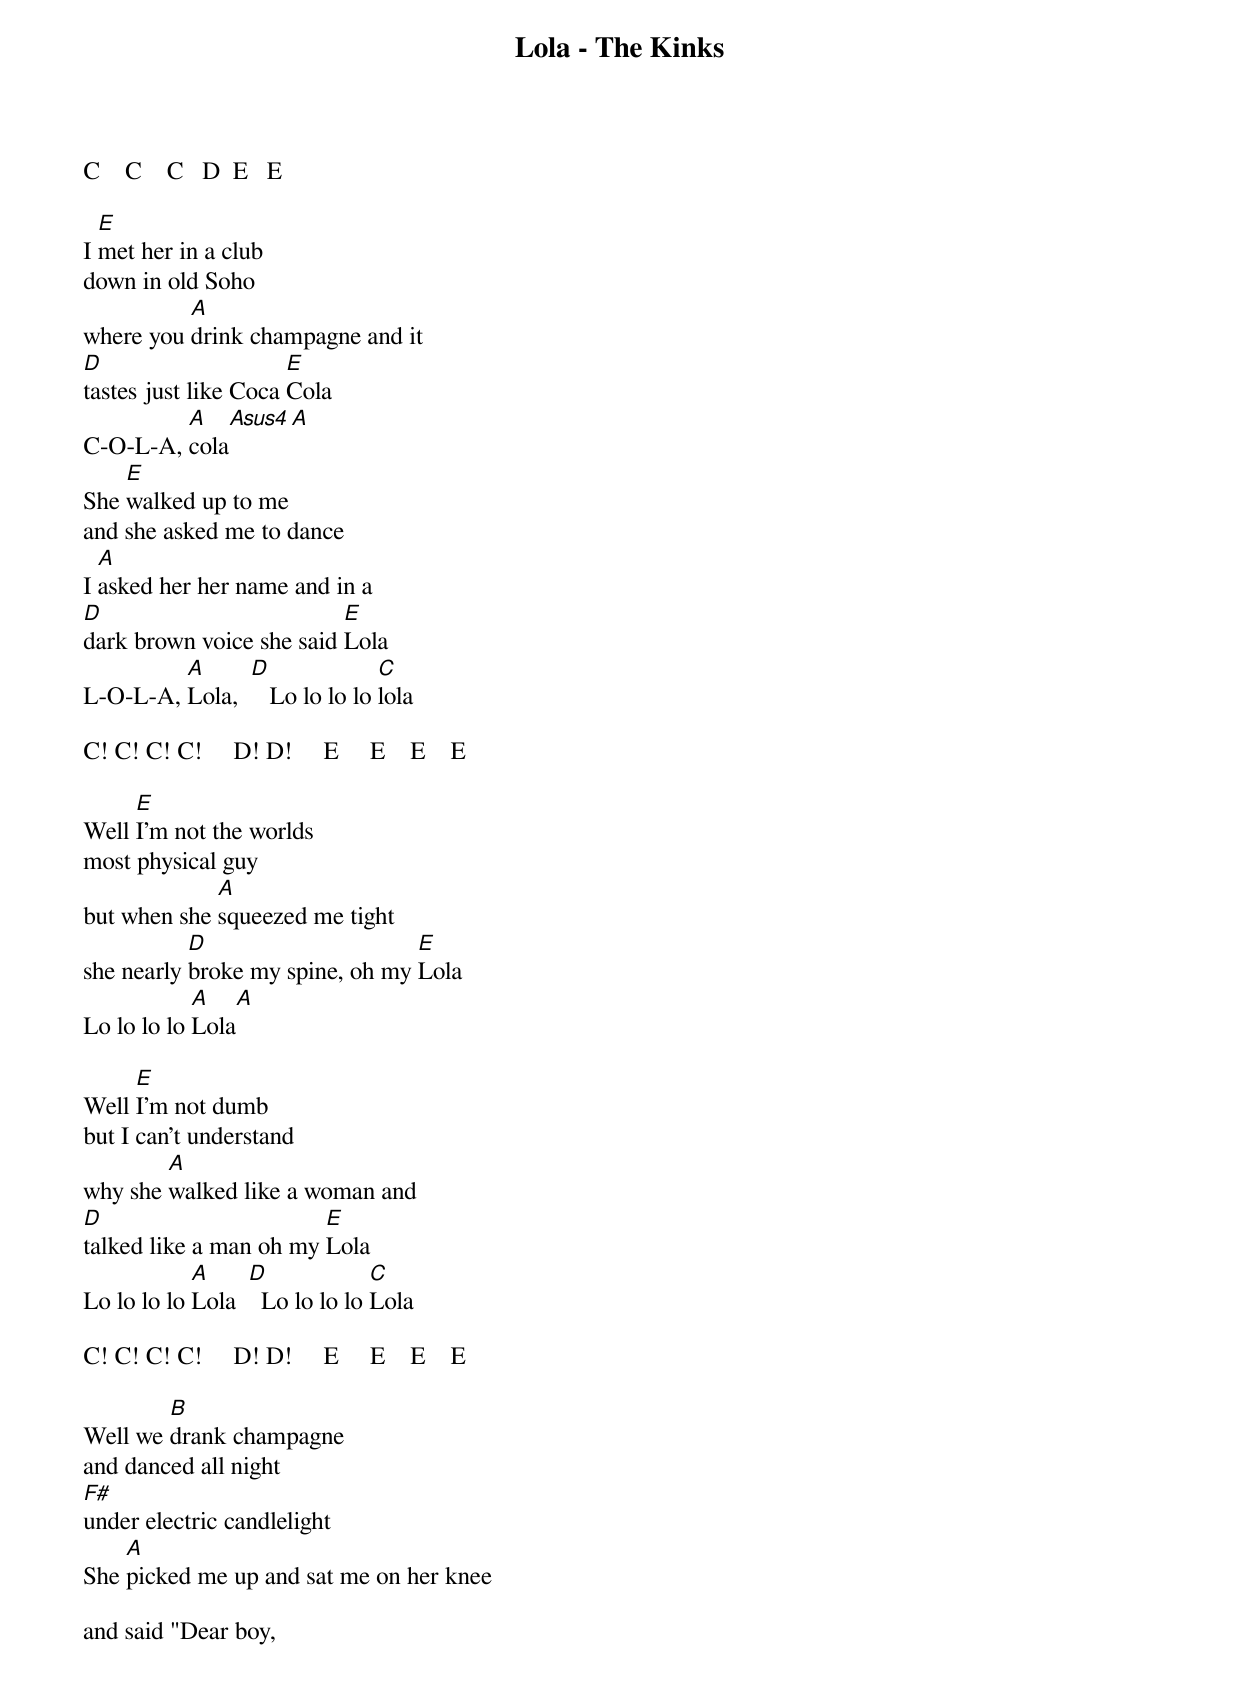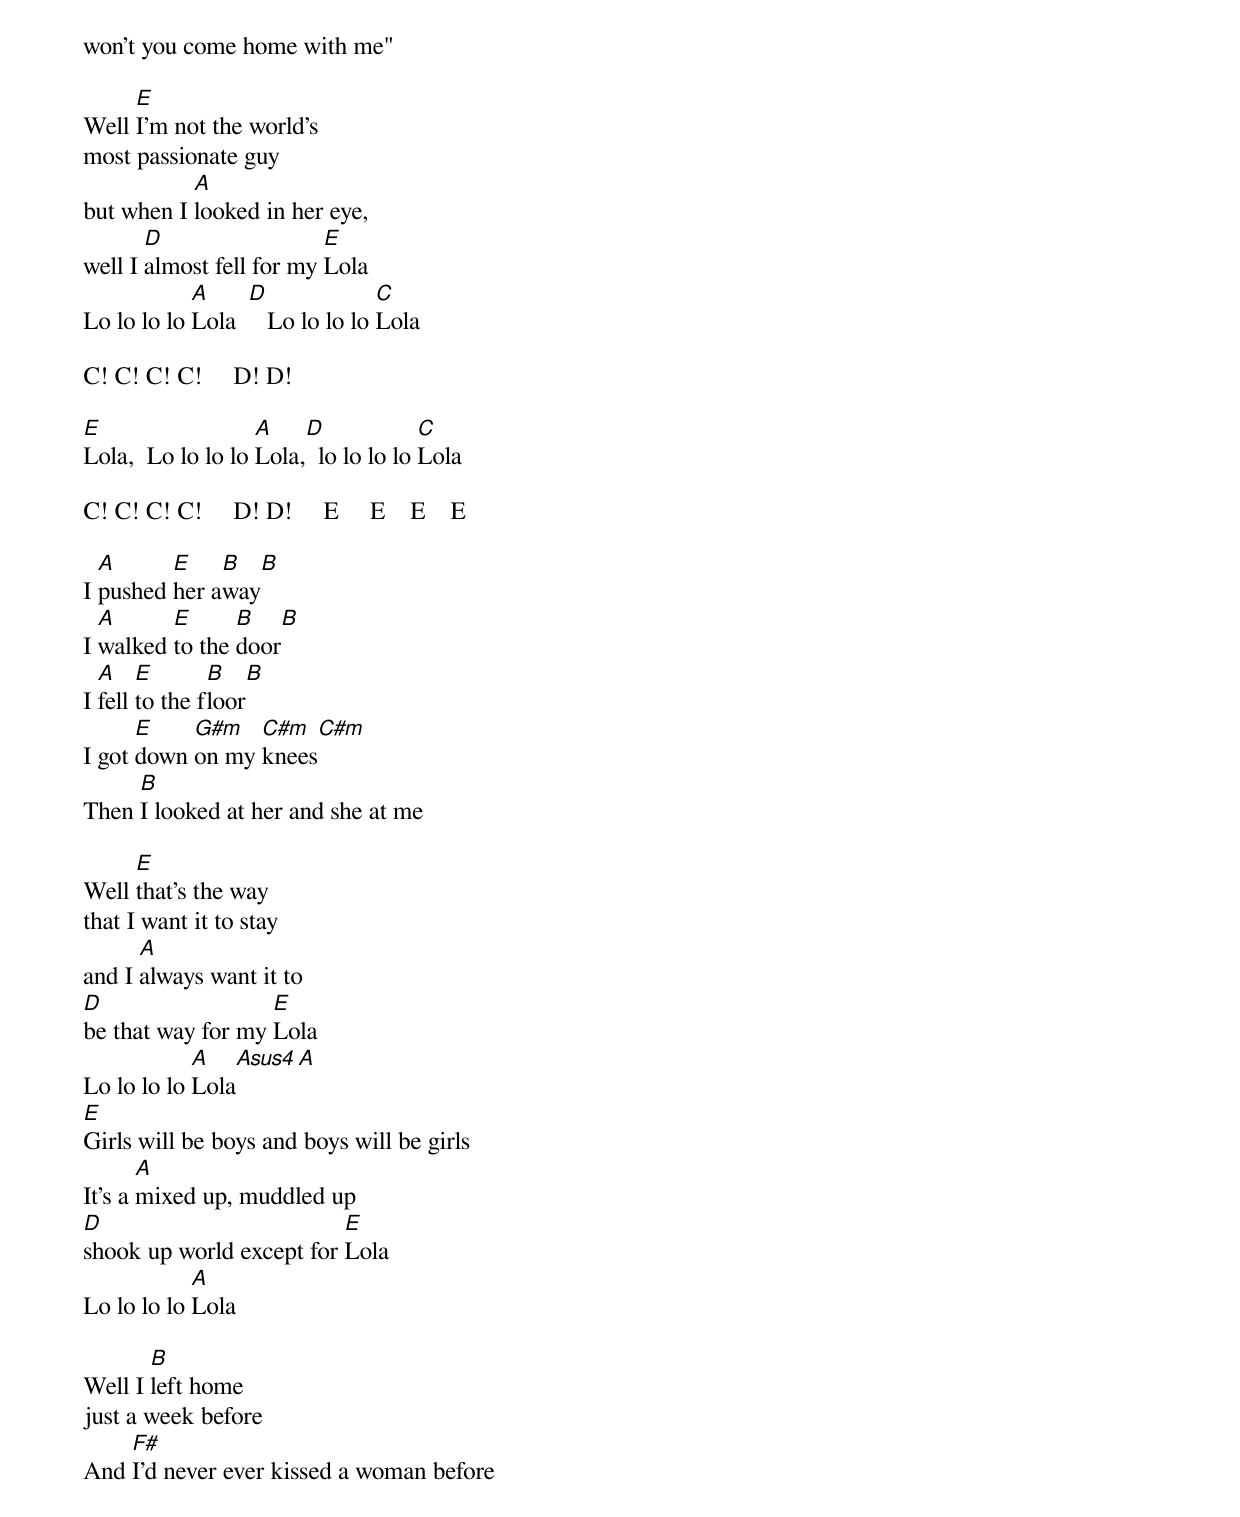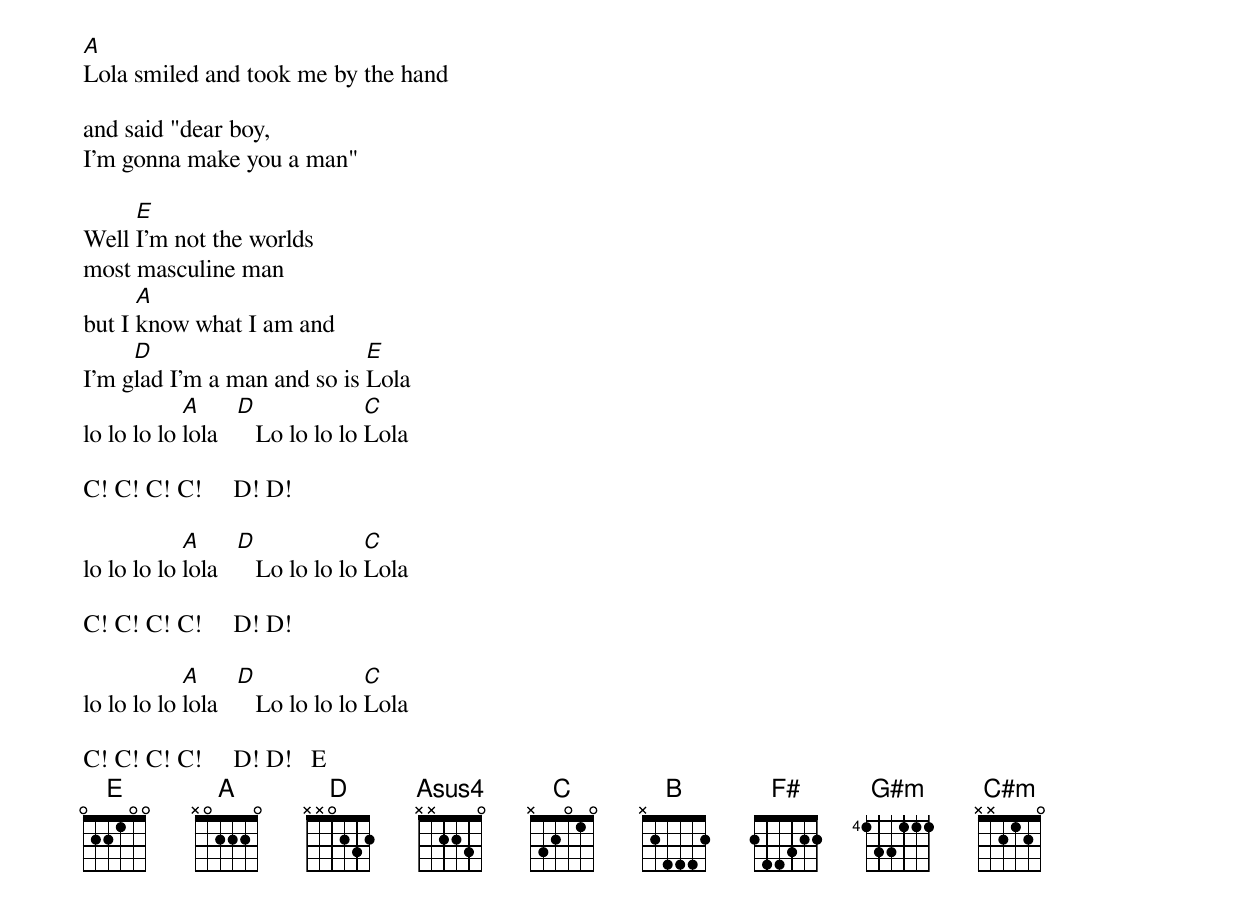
Lola - The Kinks

C    C    C   D  E   E

  E
I met her in a club
down in old Soho
          A
where you drink champagne and it
D                     E
tastes just like Coca Cola
         A       Asus4  A
C-O-L-A, cola
    E
She walked up to me
and she asked me to dance
  A
I asked her her name and in a
D                         E
dark brown voice she said Lola
         A      D              C
L-O-L-A, Lola,     Lo lo lo lo lola

C! C! C! C!     D! D!     E     E    E    E

     E
Well I'm not the worlds
most physical guy
             A
but when she squeezed me tight
           D                     E
she nearly broke my spine, oh my Lola
            A       A
Lo lo lo lo Lola

     E
Well I'm not dumb
but I can't understand
        A
why she walked like a woman and
D                       E
talked like a man oh my Lola
            A     D             C
Lo lo lo lo Lola    Lo lo lo lo Lola

C! C! C! C!     D! D!     E     E    E    E

        B
Well we drank champagne
and danced all night
F#
under electric candlelight
    A
She picked me up and sat me on her knee

and said "Dear boy,
won't you come home with me"

     E
Well I'm not the world's
most passionate guy
           A
but when I looked in her eye,
       D                  E
well I almost fell for my Lola
            A     D              C
Lo lo lo lo Lola     Lo lo lo lo Lola

C! C! C! C!     D! D!

E                  A    D             C
Lola,  Lo lo lo lo Lola,  lo lo lo lo Lola

C! C! C! C!     D! D!     E     E    E    E

  A      E    B     B
I pushed her away
  A      E      B    B
I walked to the door
  A    E       B    B
I fell to the floor
      E    G#m   C#m    C#m
I got down on my knees
     B
Then I looked at her and she at me

     E
Well that's the way
that I want it to stay
      A
and I always want it to
D                  E
be that way for my Lola
            A         Asus4   A
Lo lo lo lo Lola
E
Girls will be boys and boys will be girls
       A
It's a mixed up, muddled up
D                         E
shook up world except for Lola
            A
Lo lo lo lo Lola

       B
Well I left home
just a week before
    F#
And I'd never ever kissed a woman before
A
Lola smiled and took me by the hand

and said "dear boy,
I'm gonna make you a man"

     E
Well I'm not the worlds
most masculine man
      A
but I know what I am and
     D                       E
I'm glad I'm a man and so is Lola
            A      D              C
lo lo lo lo lola      Lo lo lo lo Lola

C! C! C! C!     D! D!

            A      D              C
lo lo lo lo lola      Lo lo lo lo Lola

C! C! C! C!     D! D!

            A      D              C
lo lo lo lo lola      Lo lo lo lo Lola

C! C! C! C!     D! D!   E
